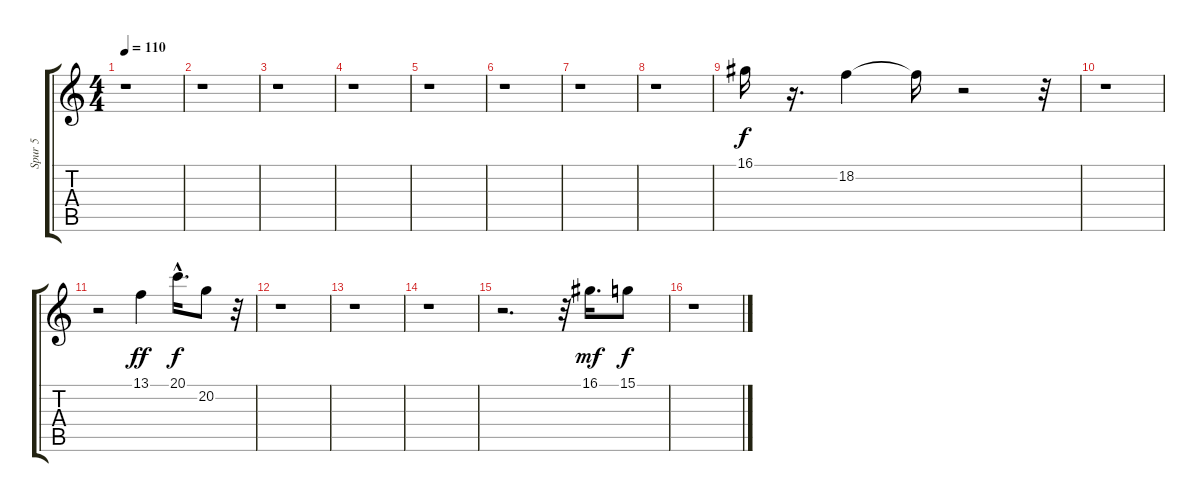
\track ("Spur 5" "Spur 5") {instrument panflute}
\staff {score tabs}
\tuning (E4 B3 G3 D3 A2 E2) {hide}
\ts (4 4)
\tempo 110
\clef g2
\ks c
r.1{dy f} |
r.1 |
r.1 |
r.1 |
r.1 |
r.1 |
r.1 |
r.1 |
16.1.16 r.16{d} 18.2.4 18.2{t}.16 r.2 r.32 |
r.1 |
r.2 13.1.4{dy ff} 20.1{hac}.16{d dy f} 20.2.8 r.32 |
r.1 |
r.1 |
r.1 |
r.2{d} r.32 16.1.16{d dy mf} 15.1.8{dy f} |
r.1
